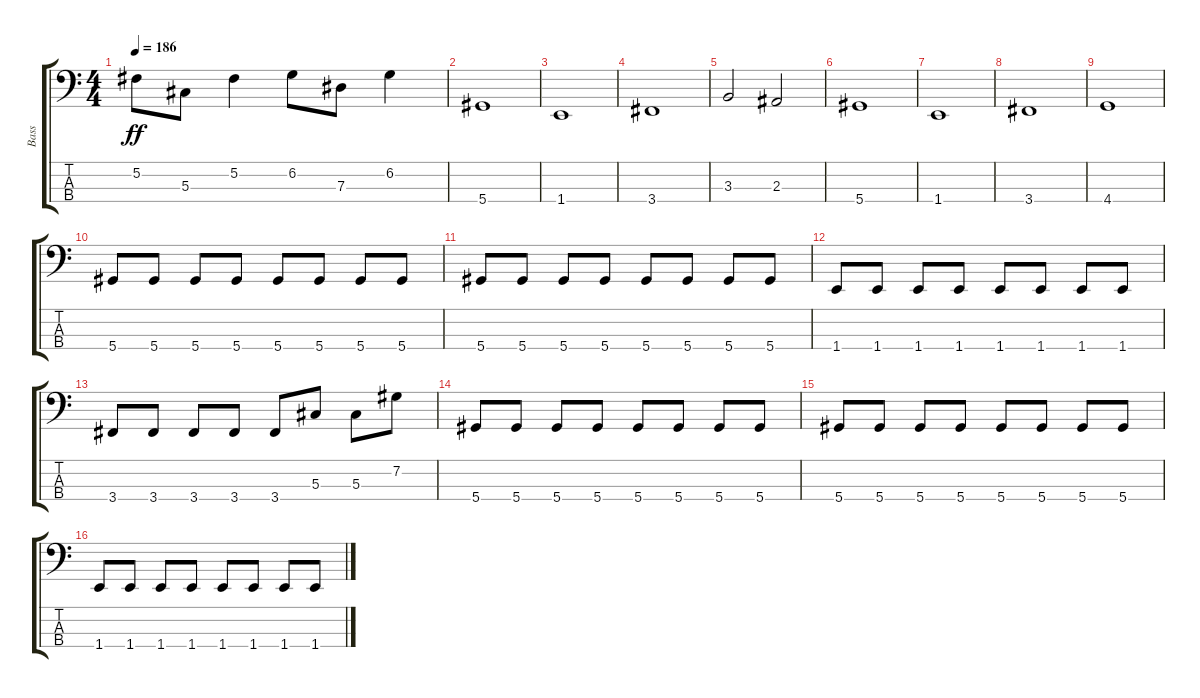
\track ("Bass" "Bass") {instrument electricbassfinger}
\staff {score tabs}
\tuning (Gb2 Db2 Ab1 Eb1) {hide}
\ts (4 4)
\tempo 186
\clef f4
\ks c
5.2.8{dy ff} 5.3.8 5.2.4 6.2.8 7.3.8 6.2.4 |
5.4.1 |
1.4.1 |
3.4.1 |
3.3.2 2.3.2 |
5.4.1 |
1.4.1 |
3.4.1 |
4.4.1 |
5.4.8 5.4.8 5.4.8 5.4.8 5.4.8 5.4.8 5.4.8 5.4.8 |
5.4.8 5.4.8 5.4.8 5.4.8 5.4.8 5.4.8 5.4.8 5.4.8 |
1.4.8 1.4.8 1.4.8 1.4.8 1.4.8 1.4.8 1.4.8 1.4.8 |
3.4.8 3.4.8 3.4.8 3.4.8 3.4.8 5.3.8 5.3.8 7.2.8 |
5.4.8 5.4.8 5.4.8 5.4.8 5.4.8 5.4.8 5.4.8 5.4.8 |
5.4.8 5.4.8 5.4.8 5.4.8 5.4.8 5.4.8 5.4.8 5.4.8 |
1.4.8 1.4.8 1.4.8 1.4.8 1.4.8 1.4.8 1.4.8 1.4.8
